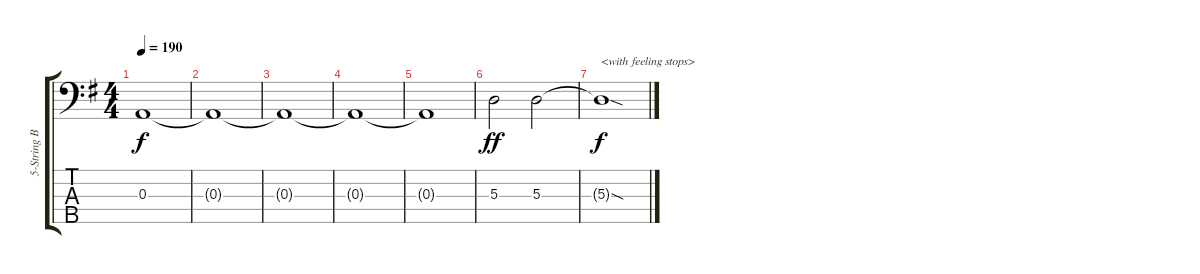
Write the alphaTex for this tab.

\track ("5-String Bass" "5-String B") {instrument electricbasspick}
\staff {score tabs}
\tuning (G2 D2 A1 E1 B0) {hide}
\ts (4 4)
\tempo 190
\clef f4
\ks g
0.3{t}.1{dy f} |
0.3{t}.1 |
0.3{t}.1 |
0.3{t}.1 |
0.3{t}.1 |
5.3.2{dy ff} 5.3.2 |
5.3{sod t}.1{txt "<with feeling stops>" dy f}
